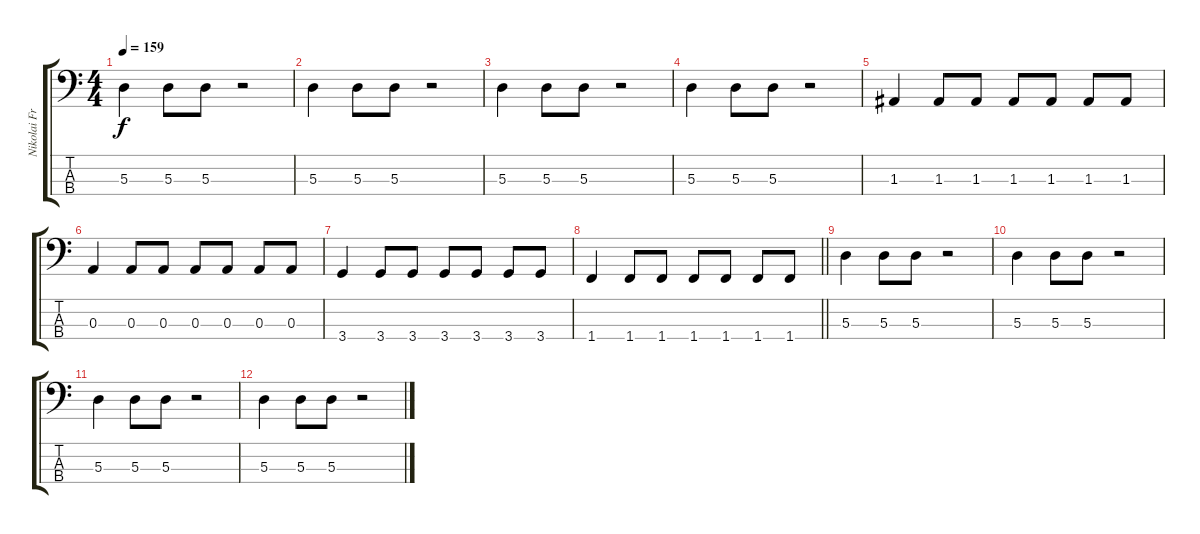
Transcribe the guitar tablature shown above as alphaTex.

\track ("Nikolai Fraiture" "Nikolai Fr") {instrument electricbassfinger}
\staff {score tabs}
\tuning (G2 D2 A1 E1) {hide}
\ts (4 4)
\tempo 159
\clef f4
\ks c
5.3.4{dy f} 5.3.8 5.3.8 r.2 |
5.3.4 5.3.8 5.3.8 r.2 |
5.3.4 5.3.8 5.3.8 r.2 |
5.3.4 5.3.8 5.3.8 r.2 |
1.3.4 1.3.8 1.3.8 1.3.8 1.3.8 1.3.8 1.3.8 |
0.3.4 0.3.8 0.3.8 0.3.8 0.3.8 0.3.8 0.3.8 |
3.4.4 3.4.8 3.4.8 3.4.8 3.4.8 3.4.8 3.4.8 |
\barLineRight lightlight
1.4.4 1.4.8 1.4.8 1.4.8 1.4.8 1.4.8 1.4.8 |
5.3.4 5.3.8 5.3.8 r.2 |
5.3.4 5.3.8 5.3.8 r.2 |
5.3.4 5.3.8 5.3.8 r.2 |
5.3.4 5.3.8 5.3.8 r.2
